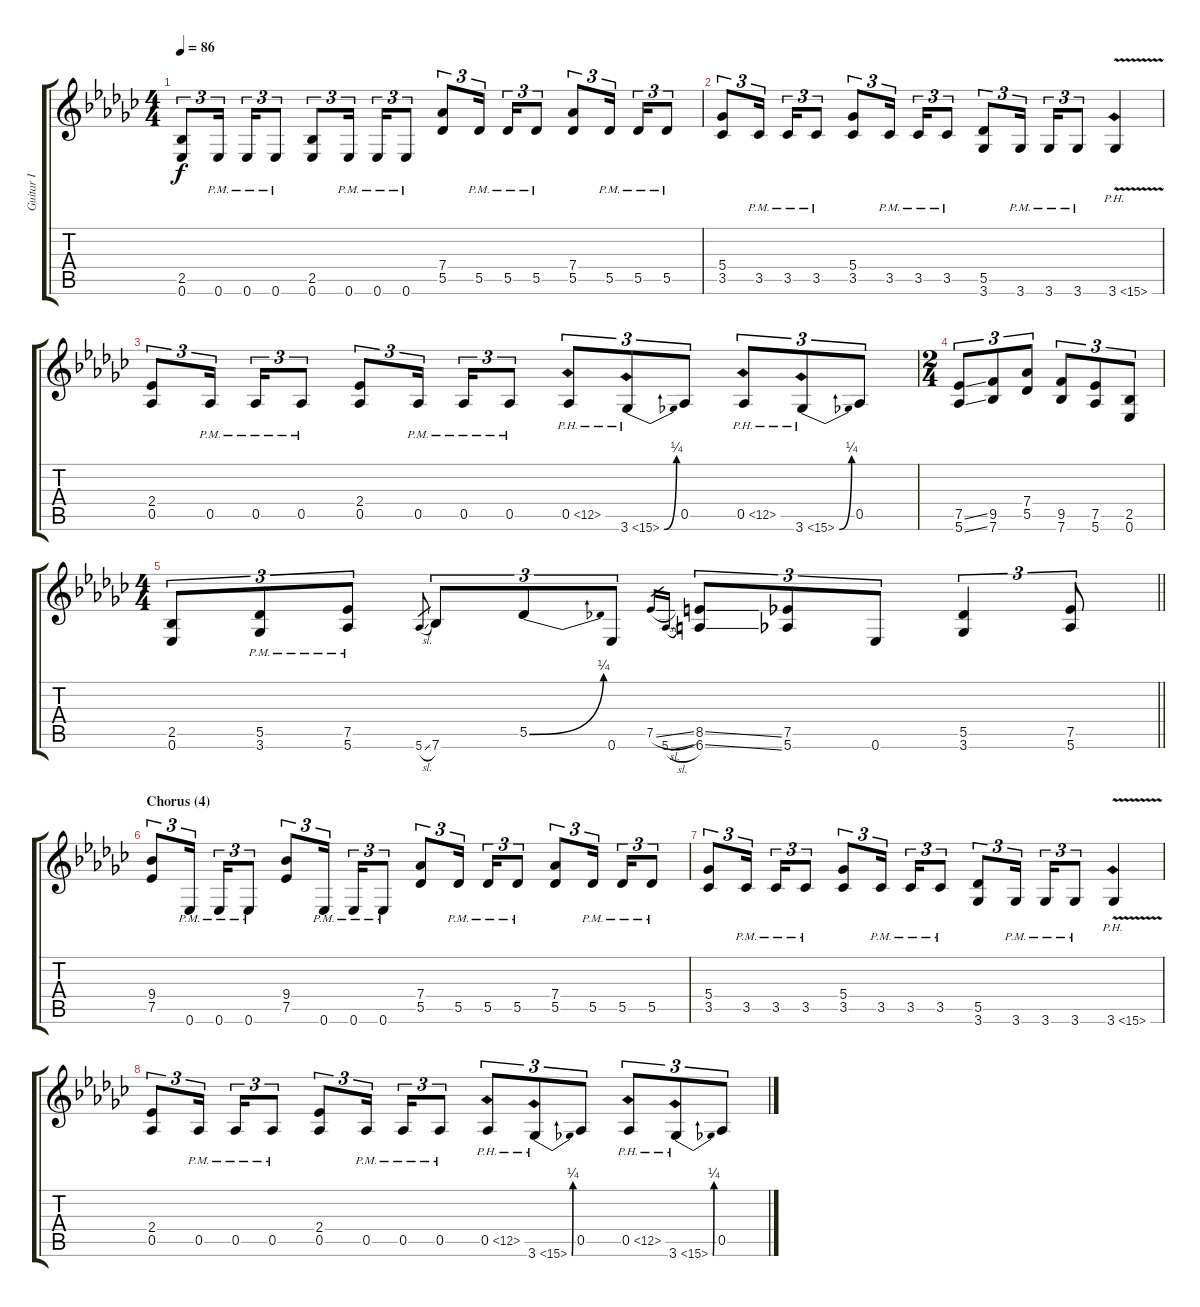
\track ("Guitar I" "Guitar I") {instrument distortionguitar}
\staff {score tabs}
\tuning (Eb4 Bb3 Gb3 Db3 Ab2 Eb2) {hide}
\ts (4 4)
\tempo 86
\clef g2
\ks ebminor
(2.5 0.6).8{tu (3 2) dy f} 0.6{pm}.16{tu (3 2)} 0.6{pm}.16{tu (3 2)} 0.6{pm}.8{tu (3 2)} (2.5 0.6).8{tu (3 2)} 0.6{pm}.16{tu (3 2)} 0.6{pm}.16{tu (3 2)} 0.6{pm}.8{tu (3 2)} (7.4 5.5).8{tu (3 2)} 5.5{pm}.16{tu (3 2)} 5.5{pm}.16{tu (3 2)} 5.5{pm}.8{tu (3 2)} (7.4 5.5).8{tu (3 2)} 5.5{pm}.16{tu (3 2)} 5.5{pm}.16{tu (3 2)} 5.5{pm}.8{tu (3 2)} |
(5.4 3.5).8{tu (3 2)} 3.5{pm}.16{tu (3 2)} 3.5{pm}.16{tu (3 2)} 3.5{pm}.8{tu (3 2)} (5.4 3.5).8{tu (3 2)} 3.5{pm}.16{tu (3 2)} 3.5{pm}.16{tu (3 2)} 3.5{pm}.8{tu (3 2)} (5.5 3.6).8{tu (3 2)} 3.6{pm}.16{tu (3 2)} 3.6{pm}.16{tu (3 2)} 3.6{pm}.8{tu (3 2)} 3.6{ph 12 v}.4 |
(2.4 0.5).8{tu (3 2)} 0.5{pm}.16{tu (3 2)} 0.5{pm}.16{tu (3 2)} 0.5{pm}.8{tu (3 2)} (2.4 0.5).8{tu (3 2)} 0.5{pm}.16{tu (3 2)} 0.5{pm}.16{tu (3 2)} 0.5{pm}.8{tu (3 2)} 0.5{ph 12}.8{tu (3 2)} 3.6{be (bend 0 0 60 1) ph 12}.8{tu (3 2)} 0.5.8{tu (3 2)} 0.5{ph 12}.8{tu (3 2)} 3.6{be (bend 0 0 60 1) ph 12}.8{tu (3 2)} 0.5.8{tu (3 2)} |
\ts (2 4)
(7.5{ss} 5.6{ss}).8{tu (3 2)} (9.5 7.6).8{tu (3 2)} (7.4 5.5).8{tu (3 2)} (9.5 7.6).8{tu (3 2)} (7.5 5.6).8{tu (3 2)} (2.5 0.6).8{tu (3 2)} |
\ts (4 4)
\barLineRight lightlight
(2.5 0.6).8{tu (3 2)} (5.5{pm} 3.6{pm}).8{tu (3 2)} (7.5{pm} 5.6{pm}).8{tu (3 2)} 5.6{sl}.8{gr} 7.6.8{tu (3 2)} 5.5{be (bend 0 0 60 1)}.8{tu (3 2)} 0.6.8{tu (3 2)} 7.5{sl}.16{gr} 5.6{sl}.16{gr} (8.5{ss} 6.6{ss}).8{tu (3 2)} (7.5 5.6).8{tu (3 2)} 0.6.8{tu (3 2)} (5.5 3.6).4{tu (3 2)} (7.5 5.6).8{tu (3 2)} |
\section ("" "Chorus (4)")
(9.4 7.5).8{tu (3 2)} 0.6{pm}.16{tu (3 2)} 0.6{pm}.16{tu (3 2)} 0.6{pm}.8{tu (3 2)} (9.4 7.5).8{tu (3 2)} 0.6{pm}.16{tu (3 2)} 0.6{pm}.16{tu (3 2)} 0.6{pm}.8{tu (3 2)} (7.4 5.5).8{tu (3 2)} 5.5{pm}.16{tu (3 2)} 5.5{pm}.16{tu (3 2)} 5.5{pm}.8{tu (3 2)} (7.4 5.5).8{tu (3 2)} 5.5{pm}.16{tu (3 2)} 5.5{pm}.16{tu (3 2)} 5.5{pm}.8{tu (3 2)} |
(5.4 3.5).8{tu (3 2)} 3.5{pm}.16{tu (3 2)} 3.5{pm}.16{tu (3 2)} 3.5{pm}.8{tu (3 2)} (5.4 3.5).8{tu (3 2)} 3.5{pm}.16{tu (3 2)} 3.5{pm}.16{tu (3 2)} 3.5{pm}.8{tu (3 2)} (5.5 3.6).8{tu (3 2)} 3.6{pm}.16{tu (3 2)} 3.6{pm}.16{tu (3 2)} 3.6{pm}.8{tu (3 2)} 3.6{ph 12 v}.4 |
(2.4 0.5).8{tu (3 2)} 0.5{pm}.16{tu (3 2)} 0.5{pm}.16{tu (3 2)} 0.5{pm}.8{tu (3 2)} (2.4 0.5).8{tu (3 2)} 0.5{pm}.16{tu (3 2)} 0.5{pm}.16{tu (3 2)} 0.5{pm}.8{tu (3 2)} 0.5{ph 12}.8{tu (3 2)} 3.6{be (bend 0 0 60 1) ph 12}.8{tu (3 2)} 0.5.8{tu (3 2)} 0.5{ph 12}.8{tu (3 2)} 3.6{be (bend 0 0 60 1) ph 12}.8{tu (3 2)} 0.5.8{tu (3 2)}
